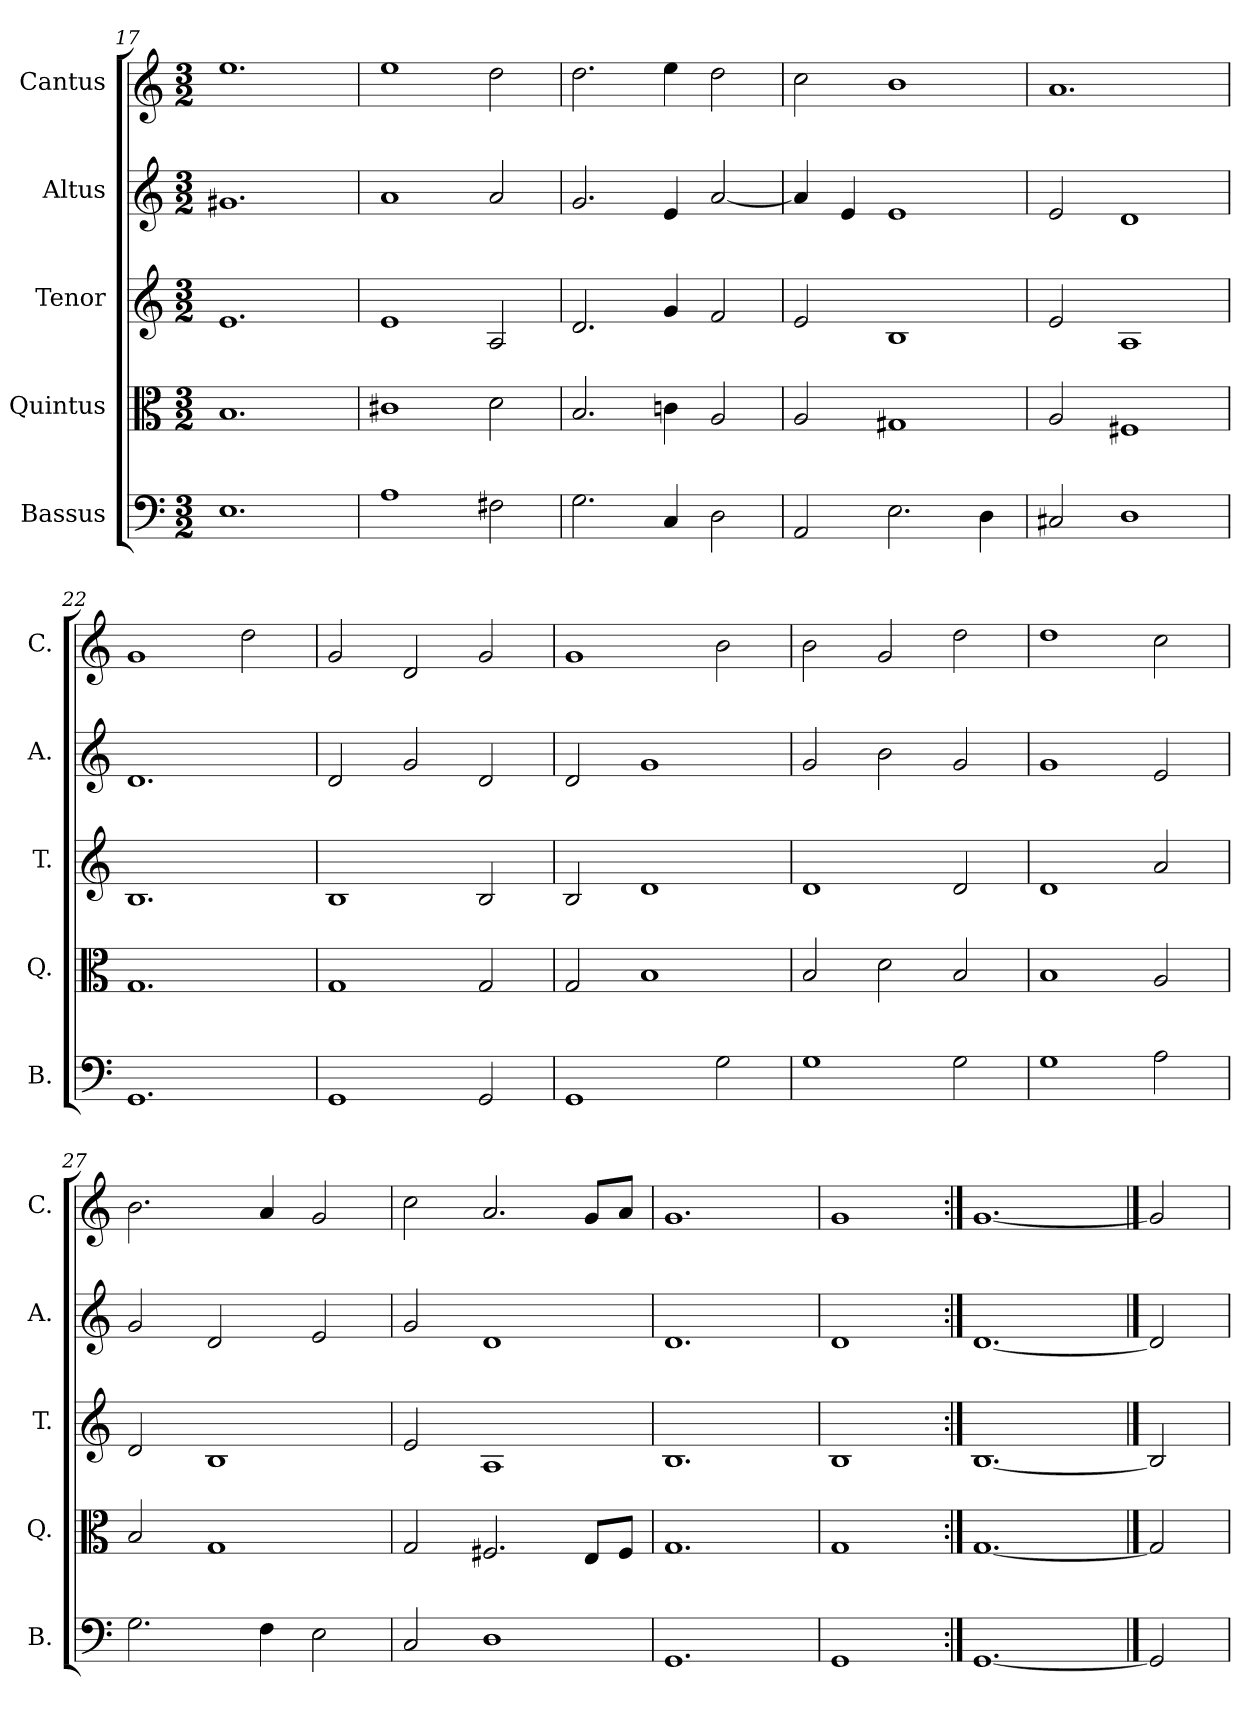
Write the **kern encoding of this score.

**kern	**kern	**kern	**kern	**kern
*part5	*part4	*part3	*part2	*part1
*staff5	*staff4	*staff3	*staff2	*staff1
*I"Bassus	*I"Quintus	*I"Tenor	*I"Altus	*I"Cantus
*I'B.	*I'Q.	*I'T.	*I'A.	*I'C.
*clefF4	*clefC3	*clefG2	*clefG2	*clefG2
*k[]	*k[]	*k[]	*k[]	*k[]
*C:	*C:	*C:	*C:	*C:
*M3/2	*M3/2	*M3/2	*M3/2	*M3/2
=17	=17	=17	=17	=17
1.E\	1.B/	1.e/	1.g#X/	1.ee\
=18	=18	=18	=18	=18
1A\	1c#X\	1e/	1a/	1ee\
2F#X\	2d\	2A/	2a/	2dd\
=19	=19	=19	=19	=19
2.G\	2.B/	2.d/	2.g/	2.dd\
4C/	4cn\	4g/	4e/	4ee\
2D\	2A/	2f/	[2a/	2dd\
=20	=20	=20	=20	=20
2AA/	2A/	2e/	4a/]	2cc\
.	.	.	4e/	.
2.E\	1G#X/	1B/	1e/	1b\
4D\	.	.	.	.
=21	=21	=21	=21	=21
2C#X/	2A/	2e/	2e/	1.a/
1D\	1F#X/	1A/	1d/	.
!!LO:LB:g=z
=22	=22	=22	=22	=22
1.GG/	1.G/	1.B/	1.d/	1g/
.	.	.	.	2dd\
=23	=23	=23	=23	=23
1GG/	1G/	1B/	2d/	2g/
.	.	.	2g/	2d/
2GG/	2G/	2B/	2d/	2g/
=24	=24	=24	=24	=24
1GG/	2G/	2B/	2d/	1g/
.	1B/	1d/	1g/	.
2G\	.	.	.	2b\
=25	=25	=25	=25	=25
1G\	2B/	1d/	2g/	2b\
.	2d\	.	2b\	2g/
2G\	2B/	2d/	2g/	2dd\
=26	=26	=26	=26	=26
1G\	1B/	1d/	1g/	1dd\
2A\	2A/	2a/	2e/	2cc\
=27	=27	=27	=27	=27
2.G\	2B/	2d/	2g/	2.b\
.	1G/	1B/	2d/	.
4F\	.	.	.	4a/
2E\	.	.	2e/	2g/
=28	=28	=28	=28	=28
2C/	2G/	2e/	2g/	2cc\
1D\	2.F#X/	1A/	1d/	2.a/
.	8E/L	.	.	8g/L
.	8F#/J	.	.	8a/J
=29	=29	=29	=29	=29
1.GG/	1.G/	1.B/	1.d/	1.g/
=30	=30	=30	=30	=30
1GG/	1G/	1B/	1d/	1g/
=31:|!	=31:|!	=31:|!	=31:|!	=31:|!
[1.GG/	[1.G/	[1.B/	[1.d/	[1.g/
==32	==32	==32	==32	==32
2GG/]	2G/]	2B/]	2d/]	2g/]
=	=	=	=	=
*-	*-	*-	*-	*-
